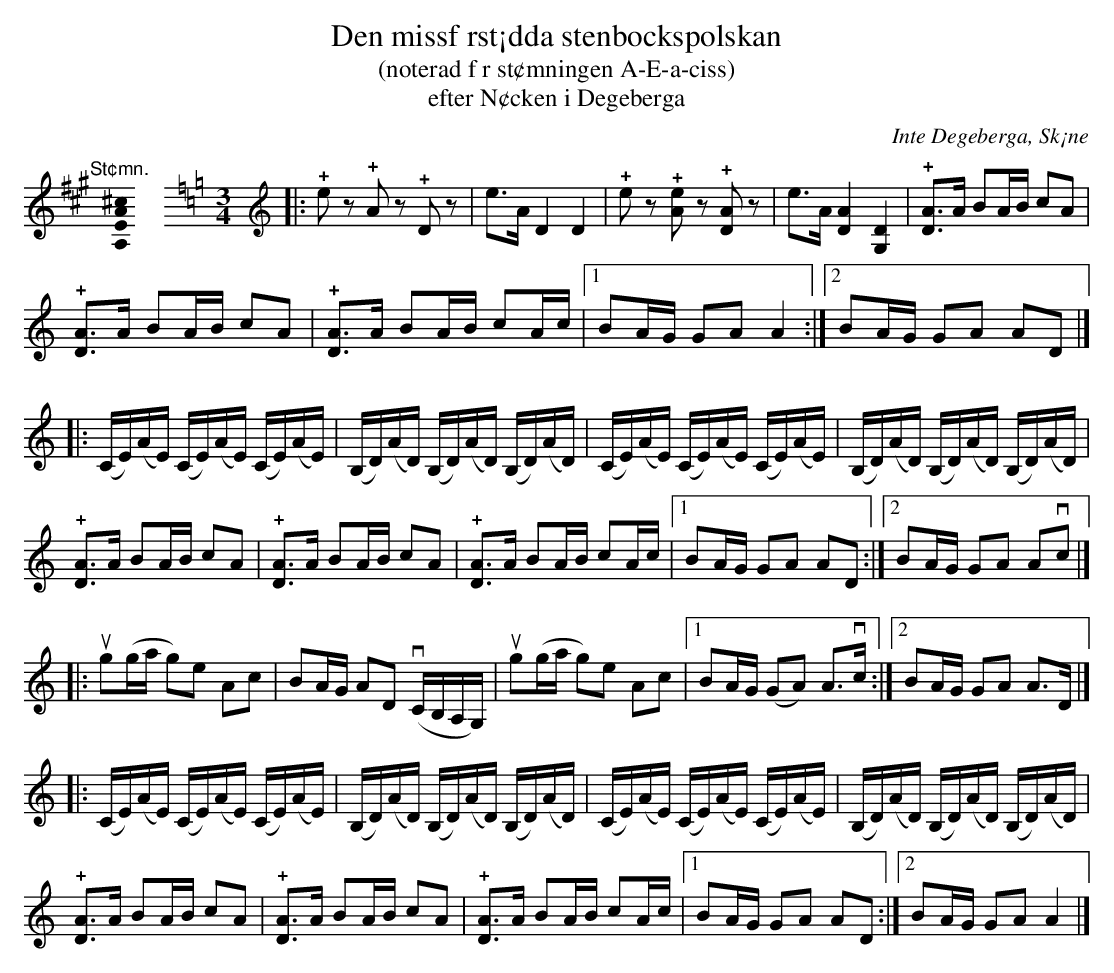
X:1
T:Den missf rst¡dda stenbockspolskan
T:(noterad f r st¢mningen A-E-a-ciss)
T:efter N¢cken i Degeberga
O:Inte Degeberga, Sk¡ne
U:o=+open+
M:none
K:A
"@-20,30 St¢mn."[A,EA^c]0 \
[M:3/4]\
[L:1/4]\
[K:C clef=treble]\
[L:1/8]|: !+!ez !+!Az !+!Dz | e>A D2 D2 | !+!ez !+![Ae]z !+![DA]z | e>A [DA]2 [G,D]2 | !+![DA]>A BA/B/ cA |
 !+![DA]>A BA/B/ cA | !+![DA]>A BA/B/ cA/c/ |1 BA/G/ GA A2 :|2 BA/G/ GA AD |]
[L:1/16]|: (CE)(AE) (CE)(AE) (CE)(AE) | (B,D)(AD) (B,D)(AD) (B,D)(AD) | (CE)(AE) (CE)(AE) (CE)(AE) | (B,D)(AD) (B,D)(AD) (B,D)(AD) |
[L:1/8] !+![DA]>A BA/B/ cA | !+![DA]>A BA/B/ cA | !+![DA]>A BA/B/ cA/c/ |1 BA/G/ GA AD :|2 BA/G/ GA Avc |]
[L:1/8] |: ug(g/a/ g)e Ac | BA/G/ AD v(C/B,/A,/G,/) | ug(g/a/ g)e Ac |1 BA/G/ (GA) A>vc :|2 BA/G/ GA A>D |]
[L:1/16]|: (CE)(AE) (CE)(AE) (CE)(AE) | (B,D)(AD) (B,D)(AD) (B,D)(AD) | (CE)(AE) (CE)(AE) (CE)(AE) | (B,D)(AD) (B,D)(AD) (B,D)(AD) |
[L:1/8] !+![DA]>A BA/B/ cA | !+![DA]>A BA/B/ cA | !+![DA]>A BA/B/ cA/c/ |1 BA/G/ GA AD :|2 BA/G/ GA A2 |]
